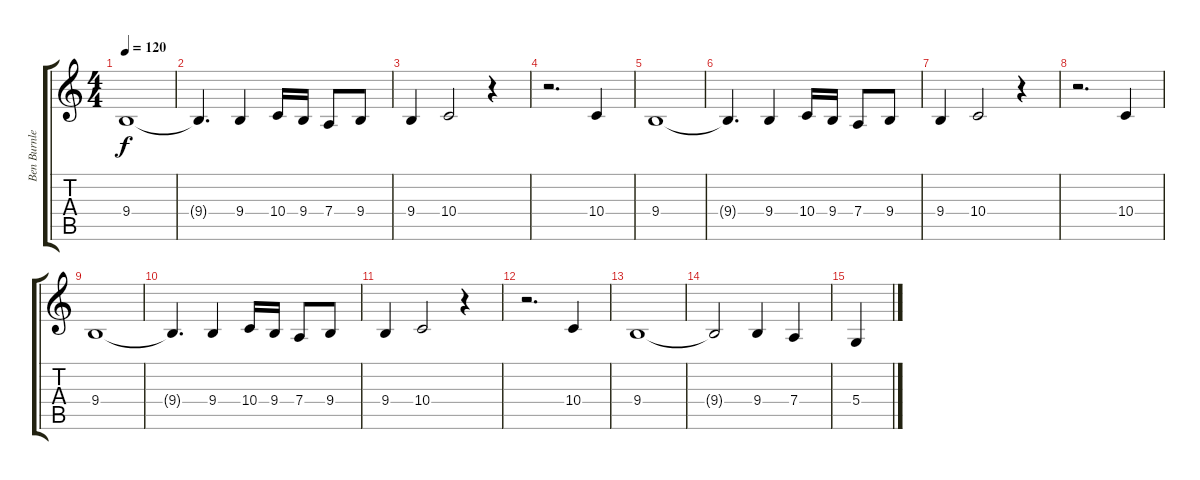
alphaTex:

\track ("Ben Burnley (voce)" "Ben Burnle") {instrument lead6voice}
\staff {score tabs}
\tuning (E4 B3 G3 D3 A2 E2) {hide}
\ts (4 4)
\tempo 120
\clef g2
\ks c
9.4.1{dy f} |
9.4{t}.4{d} 9.4.4 10.4.16 9.4.16 7.4.8 9.4.8 |
9.4.4 10.4.2 r.4 |
r.2{d} 10.4.4 |
9.4.1 |
9.4{t}.4{d} 9.4.4 10.4.16 9.4.16 7.4.8 9.4.8 |
9.4.4 10.4.2 r.4 |
r.2{d} 10.4.4 |
9.4.1 |
9.4{t}.4{d} 9.4.4 10.4.16 9.4.16 7.4.8 9.4.8 |
9.4.4 10.4.2 r.4 |
r.2{d} 10.4.4 |
9.4.1 |
9.4{t}.2 9.4.4 7.4.4 |
5.4.4
